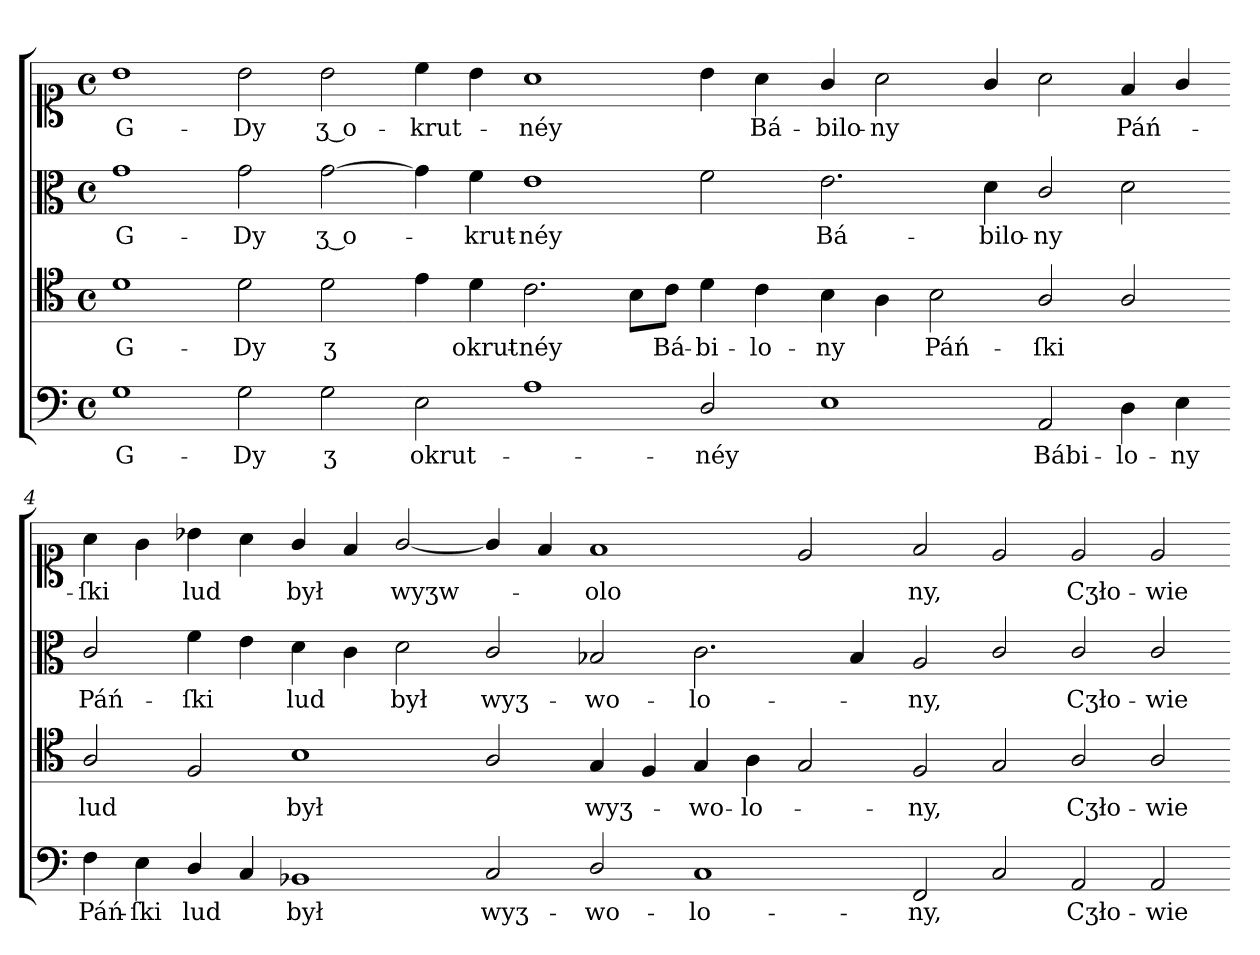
**kern	**text	**kern	**text	**kern	**text	**kern	**text
*part4	*part4	*part3	*part3	*part2	*part2	*part1	*part1
*staff4	*staff4	*staff3	*staff3	*staff2	*staff2	*staff1	*staff1
*clefF4	*	*clefC4	*	*clefC3	*	*clefC1	*
*k[]	*	*k[]	*	*k[]	*	*k[]	*
*M4/2	*	*M4/2	*	*M4/2	*	*M4/2	*
*met(c)	*	*met(c)	*	*met(c)	*	*met(c)	*
=1	=1	=1	=1	=1	=1	=1	=1
1G\	G-	1d\	G-	1g\	G-	1b\	G-
2G\	-Dy	2d\	-Dy	2g\	-Dy	2b\	-Dy
2G\	ʒ	2d\	ʒ	[2g\	ʒ o-	2b\	ʒ o-
=2-	=2-	=2-	=2-	=2-	=2-	=2-	=2-
2E\	okrut-	4e\	.	4g\]	.	4cc\	-krut-
.	.	4d\	okrut-	4f\	-krut-	4b\	.
1A\	.	2.c\	-néy	1e\	-néy	1a\	-néy
.	.	8B\L	.	.	.	.	.
.	.	8c\J	Bá-	.	.	.	.
2D/	-néy	4d\	-bi-	2f\	.	4b\	.
.	.	4c\	-lo-	.	.	4a\	Bá-
=3-	=3-	=3-	=3-	=3-	=3-	=3-	=3-
1E\	.	4B\	-ny	2.e\	Bá-	4g/	-bilo-
.	.	4A\	.	.	.	2a\	-ny
.	.	2B\	Páń-	.	.	.	.
.	.	.	.	4d\	-bilo-	4g/	.
2AA/	Bábi-	2A/	-ſki	2c/	-ny	2a\	.
4D\	-lo-	2A/	.	2d\	.	4f/	Páń-
4E\	-ny	.	.	.	.	4g/	.
=4-	=4-	=4-	=4-	=4-	=4-	=4-	=4-
4F\	Páń-	2A/	lud	2c/	Páń-	4a\	-ſki
4E\	-ſki	.	.	.	.	4g\	.
4D/	lud	2F/	.	4f\	-ſki	4b-X\	lud
4C/	.	.	.	4e\	.	4a\	.
1BB-X/	był	1B\	był	4d\	lud	4g/	był
.	.	.	.	4c\	.	4f/	.
.	.	.	.	2d\	był	[2g/	wyʒw-
=5-	=5-	=5-	=5-	=5-	=5-	=5-	=5-
2C/	wyʒ-	2A/	.	2c/	wyʒ-	4g/]	.
.	.	.	.	.	.	4f/	.
2D/	-wo-	4G/	wyʒ-	2B-X/	-wo-	1f/	-olo
.	.	4F/	.	.	.	.	.
1C/	-lo-	4G/	-wo-	2.c\	-lo-	.	.
.	.	4A\	-lo-	.	.	.	.
.	.	2G/	.	.	.	2e/	.
.	.	.	.	4B-/	.	.	.
=6-	=6-	=6-	=6-	=6-	=6-	=6-	=6-
2FF/	-ny,	2F/	-ny,	2A/	-ny,	2f/	-ny,
2C/	.	2G/	.	2c/	.	2e/	.
2AA/	Cʒło-	2A/	Cʒło-	2c/	Cʒło-	2e/	Cʒło-
2AA/	-wie-	2A/	-wie-	2c/	-wie-	2e/	-wie-
=-	=-	=-	=-	=-	=-	=-	=-
*-	*-	*-	*-	*-	*-	*-	*-
